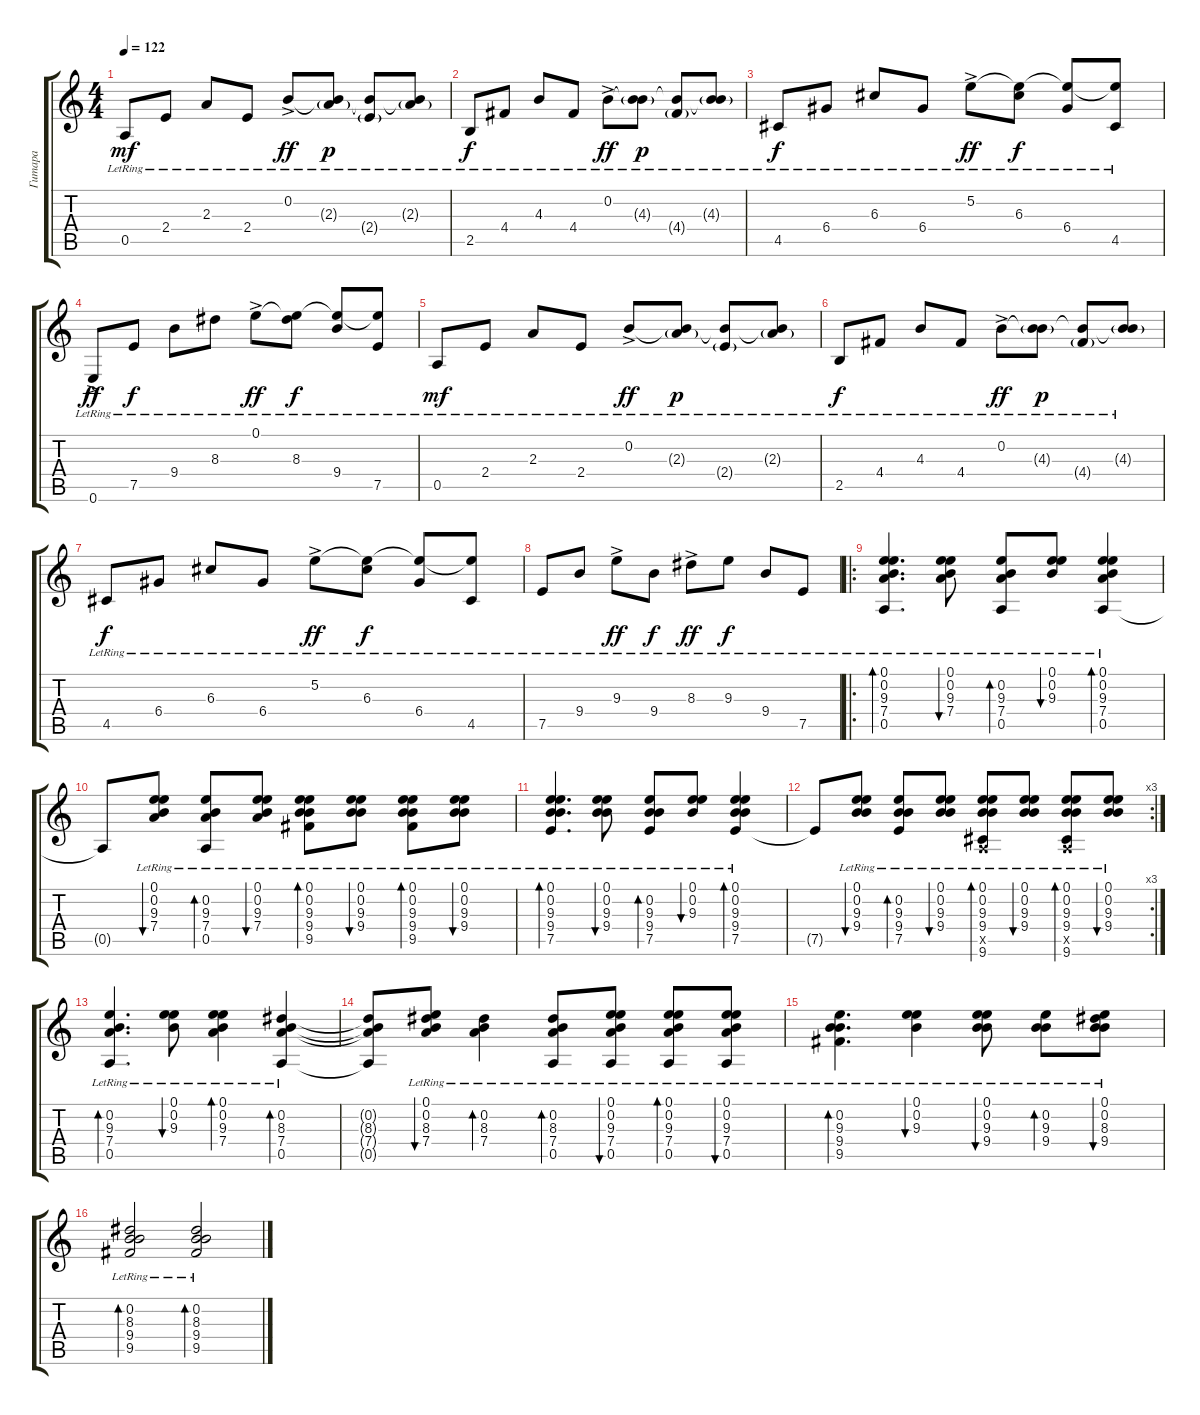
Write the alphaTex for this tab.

\track ("Гитара" "Гитара") {instrument acousticguitarsteel}
\staff {score tabs}
\tuning (E4 B3 G3 D3 A2 E2) {hide}
\ts (4 4)
\tempo 122
\clef g2
\ks c
0.5{lr}.8{dy mf} 2.4{lr}.8 2.3{lr}.8 2.4{lr}.8 0.2{ac lr}.8{dy ff} (0.2{t} 2.3{g lr}).8{dy p} (0.2{t} 2.4{g lr}).8 (0.2{t} 2.3{g lr}).8 |
2.5{lr}.8{dy f} 4.4{lr}.8 4.3{lr}.8 4.4{lr}.8 0.2{ac lr}.8{dy ff} (0.2{t} 4.3{g lr}).8{dy p} (0.2{t} 4.4{g lr}).8 (0.2{t} 4.3{g lr}).8 |
4.5{lr}.8{dy f} 6.4{lr}.8 6.3{lr}.8 6.4{lr}.8 5.2{ac lr}.8{dy ff} (5.2{t} 6.3{lr}).8{dy f} (5.2{t} 6.4{lr}).8 (5.2{t} 4.5{lr}).8 |
0.6{ac lr}.8{dy ff} 7.5{lr}.8{dy f} 9.4{lr}.8 8.3{lr}.8 0.1{ac lr}.8{dy ff} (0.1{t} 8.3{lr}).8{dy f} (0.1{t} 9.4{lr}).8 (0.1{t} 7.5{lr}).8 |
0.5{lr}.8{dy mf} 2.4{lr}.8 2.3{lr}.8 2.4{lr}.8 0.2{ac lr}.8{dy ff} (0.2{t} 2.3{g lr}).8{dy p} (0.2{t} 2.4{g lr}).8 (0.2{t} 2.3{g lr}).8 |
2.5{lr}.8{dy f} 4.4{lr}.8 4.3{lr}.8 4.4{lr}.8 0.2{ac lr}.8{dy ff} (0.2{t} 4.3{g lr}).8{dy p} (0.2{t} 4.4{g lr}).8 (0.2{t} 4.3{g lr}).8 |
4.5{lr}.8{dy f} 6.4{lr}.8 6.3{lr}.8 6.4{lr}.8 5.2{ac lr}.8{dy ff} (5.2{t} 6.3{lr}).8{dy f} (5.2{t} 6.4{lr}).8 (5.2{t} 4.5{lr}).8 |
7.5{lr}.8 9.4{lr}.8 9.3{ac lr}.8{dy ff} 9.4{lr}.8{dy f} 8.3{ac lr}.8{dy ff} 9.3{lr}.8{dy f} 9.4{lr}.8 7.5{lr}.8 |
\ro
(0.1{lr} 0.2{lr} 9.3{lr} 7.4{lr} 0.5{lr}).4{d bd 60} (0.1{lr} 0.2{lr} 9.3{lr} 7.4{lr}).8{bu 60} (0.2{lr} 9.3{lr} 7.4{lr} 0.5{lr}).8{bd 60} (0.1{lr} 0.2{lr} 9.3{lr}).8{bu 60} (0.1{lr} 0.2{lr} 9.3{lr} 7.4{lr} 0.5{lr}).4{bd 60} |
0.5{t}.8 (0.1{lr} 0.2{lr} 9.3{lr} 7.4{lr}).8{bu 60} (0.2{lr} 9.3{lr} 7.4{lr} 0.5{lr}).8{bd 60} (0.1{lr} 0.2{lr} 9.3{lr} 7.4{lr}).8{bu 60} (0.1{lr} 0.2{lr} 9.3{lr} 9.4{lr} 9.5{lr}).8{bd 60} (0.1{lr} 0.2{lr} 9.3{lr} 9.4{lr}).8{bu 60} (0.1{lr} 0.2{lr} 9.3{lr} 9.4{lr} 9.5{lr}).8{bd 60} (0.1{lr} 0.2{lr} 9.3{lr} 9.4{lr}).8{bu 60} |
(0.1{lr} 0.2{lr} 9.3{lr} 9.4{lr} 7.5{lr}).4{d bd 60} (0.1{lr} 0.2{lr} 9.3{lr} 9.4{lr}).8{bu 60} (0.2{lr} 9.3{lr} 9.4{lr} 7.5{lr}).8{bd 60} (0.1{lr} 0.2{lr} 9.3{lr}).8{bu 60} (0.1{lr} 0.2{lr} 9.3{lr} 9.4{lr} 7.5{lr}).4{bd 60} |
\rc 3
7.5{t}.8 (0.1{lr} 0.2{lr} 9.3{lr} 9.4{lr}).8{bu 60} (0.2{lr} 9.3{lr} 9.4{lr} 7.5{lr}).8{bd 60} (0.1{lr} 0.2{lr} 9.3{lr} 9.4{lr}).8{bu 60} (0.1{lr} 0.2{lr} 9.3{lr} 9.4{lr} 0.5{x} 9.6{lr}).8{bd 60} (0.1{lr} 0.2{lr} 9.3{lr} 9.4{lr}).8{bu 60} (0.1{lr} 0.2{lr} 9.3{lr} 9.4{lr} 0.5{x} 9.6{lr}).8{bd 60} (0.1{lr} 0.2{lr} 9.3{lr} 9.4{lr}).8{bu 60} |
(0.2{lr} 9.3{lr} 7.4{lr} 0.5{lr}).4{d bd 120} (0.1{lr} 0.2{lr} 9.3{lr}).8{bu 240} (0.1{lr} 0.2{lr} 9.3{lr} 7.4{lr}).4{bd 120} (0.2{lr} 8.3{lr} 7.4{lr} 0.5{lr}).4{bd 120} |
(0.2{t} 8.3{t} 7.4{t} 0.5{t}).8 (0.1 0.2{lr} 8.3{lr} 7.4{lr}).8{bu 120} (0.2{lr} 8.3{lr} 7.4{lr}).4{bd 120} (0.2{lr} 8.3{lr} 7.4{lr} 0.5{lr}).8{bd 120} (0.1{lr} 0.2{lr} 9.3{lr} 7.4{lr} 0.5{lr}).8{bu 120} (0.1{lr} 0.2{lr} 9.3{lr} 7.4{lr} 0.5{lr}).8{bd 120} (0.1{lr} 0.2{lr} 9.3{lr} 7.4{lr} 0.5{lr}).8{bu 120} |
(0.2{lr} 9.3{lr} 9.4{lr} 9.5{lr}).4{d bd 120} (0.1{lr} 0.2{lr} 9.3{lr}).4{bu 120} (0.1{lr} 0.2{lr} 9.3{lr} 9.4{lr}).8{bu 120} (0.2{lr} 9.3{lr} 9.4{lr}).8{bd 120} (0.1{lr} 0.2{lr} 8.3{lr} 9.4{lr}).8{bu 120} |
(0.2{lr} 8.3{lr} 9.4{lr} 9.5{lr}).2{bd 120} (0.2{lr} 8.3{lr} 9.4{lr} 9.5{lr}).2{bd 120}
